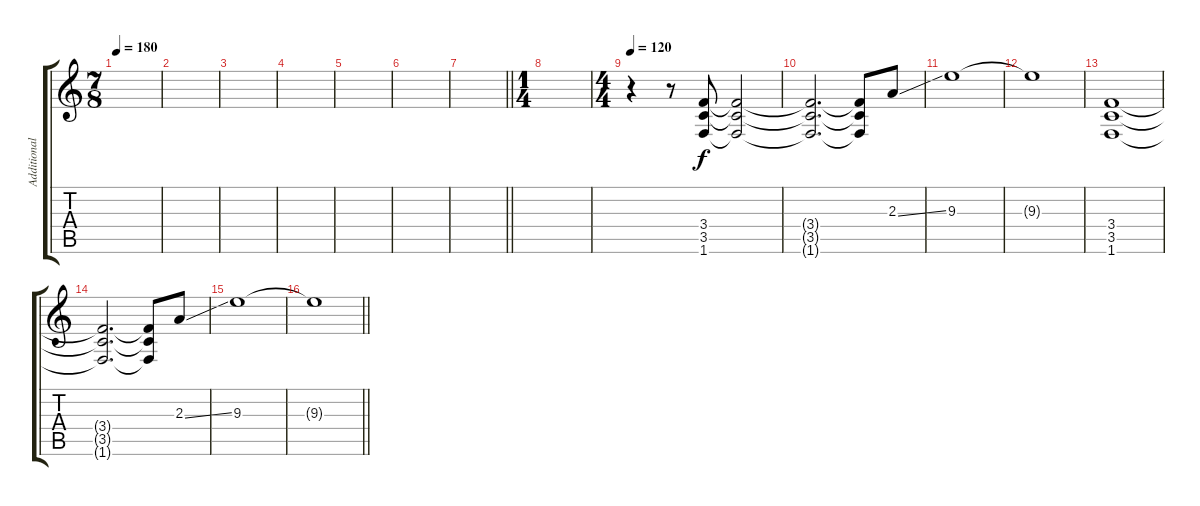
\track ("Additional Guitar" "Additional") {instrument overdrivenguitar}
\staff {score tabs}
\tuning (E4 B3 G3 D3 A2 E2) {hide}
\ts (7 8)
\tempo 180
\clef g2
\ks c
|
|
|
|
|
|
\barLineRight lightlight
|
\ts (1 4)
|
\ts (4 4)
\tempo 120
r.4 r.8 (3.4 3.5 1.6).8{volume 13} (3.4{t} 3.5{t} 1.6{t}).2 |
(3.4{t} 3.5{t} 1.6{t}).2{d} (3.4{t} 3.5{t} 1.6{t}).8 2.3{ss}.8 |
9.3.1 |
9.3{t}.1 |
(3.4 3.5 1.6).1 |
(3.4{t} 3.5{t} 1.6{t}).2{d} (3.4{t} 3.5{t} 1.6{t}).8 2.3{ss}.8 |
9.3.1 |
\barLineRight lightlight
9.3{t}.1
